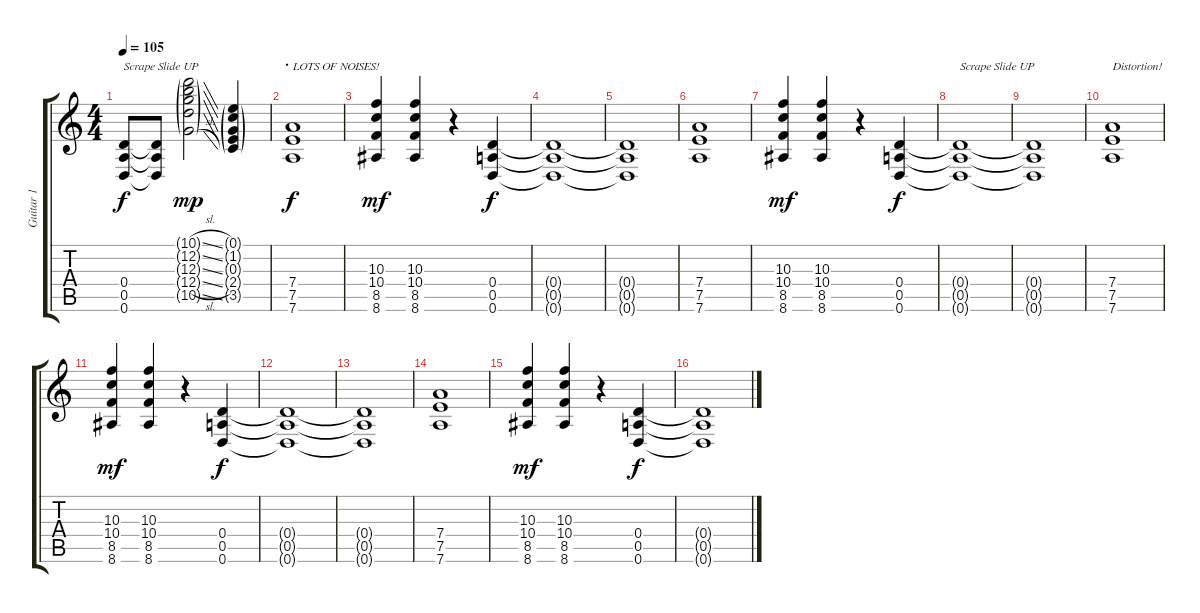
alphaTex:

\track ("Guitar 1" "Guitar 1") {instrument overdrivenguitar}
\staff {score tabs}
\tuning (E4 B3 G3 D3 A2 D2) {hide}
\ts (4 4)
\tempo 105
\clef g2
\ks c
(0.4{t} 0.5{t} 0.6{t}).8{txt "Scrape Slide UP" dy f} (0.4{t} 0.5{t} 0.6{t}).8 (10.1{sl g} 12.2{sl g} 12.3{sl g} 12.4{sl g} 10.5{sl g}).2{dy mp} (0.1{g} 1.2{g} 0.3{g} 2.4{g} 3.5{g}).4 |
\section ("" ".")
(7.4 7.5 7.6).1{txt "LOTS OF NOISES!" dy f instrument overdrivenguitar} |
(10.3 10.4 8.5 8.6).4{dy mf} (10.3 10.4 8.5 8.6).4 r.4 (0.4 0.5 0.6).4{dy f} |
(0.4{t} 0.5{t} 0.6{t}).1 |
(0.4{t} 0.5{t} 0.6{t}).1 |
(7.4 7.5 7.6).1{instrument overdrivenguitar} |
(10.3 10.4 8.5 8.6).4{dy mf} (10.3 10.4 8.5 8.6).4 r.4 (0.4 0.5 0.6).4{dy f} |
(0.4{t} 0.5{t} 0.6{t}).1{txt "Scrape Slide UP"} |
(0.4{t} 0.5{t} 0.6{t}).1 |
(7.4 7.5 7.6).1{txt "Distortion!" instrument overdrivenguitar} |
(10.3 10.4 8.5 8.6).4{dy mf} (10.3 10.4 8.5 8.6).4 r.4 (0.4 0.5 0.6).4{dy f} |
(0.4{t} 0.5{t} 0.6{t}).1 |
(0.4{t} 0.5{t} 0.6{t}).1 |
(7.4 7.5 7.6).1{instrument overdrivenguitar} |
(10.3 10.4 8.5 8.6).4{dy mf} (10.3 10.4 8.5 8.6).4 r.4 (0.4 0.5 0.6).4{dy f} |
(0.4{t} 0.5{t} 0.6{t}).1
